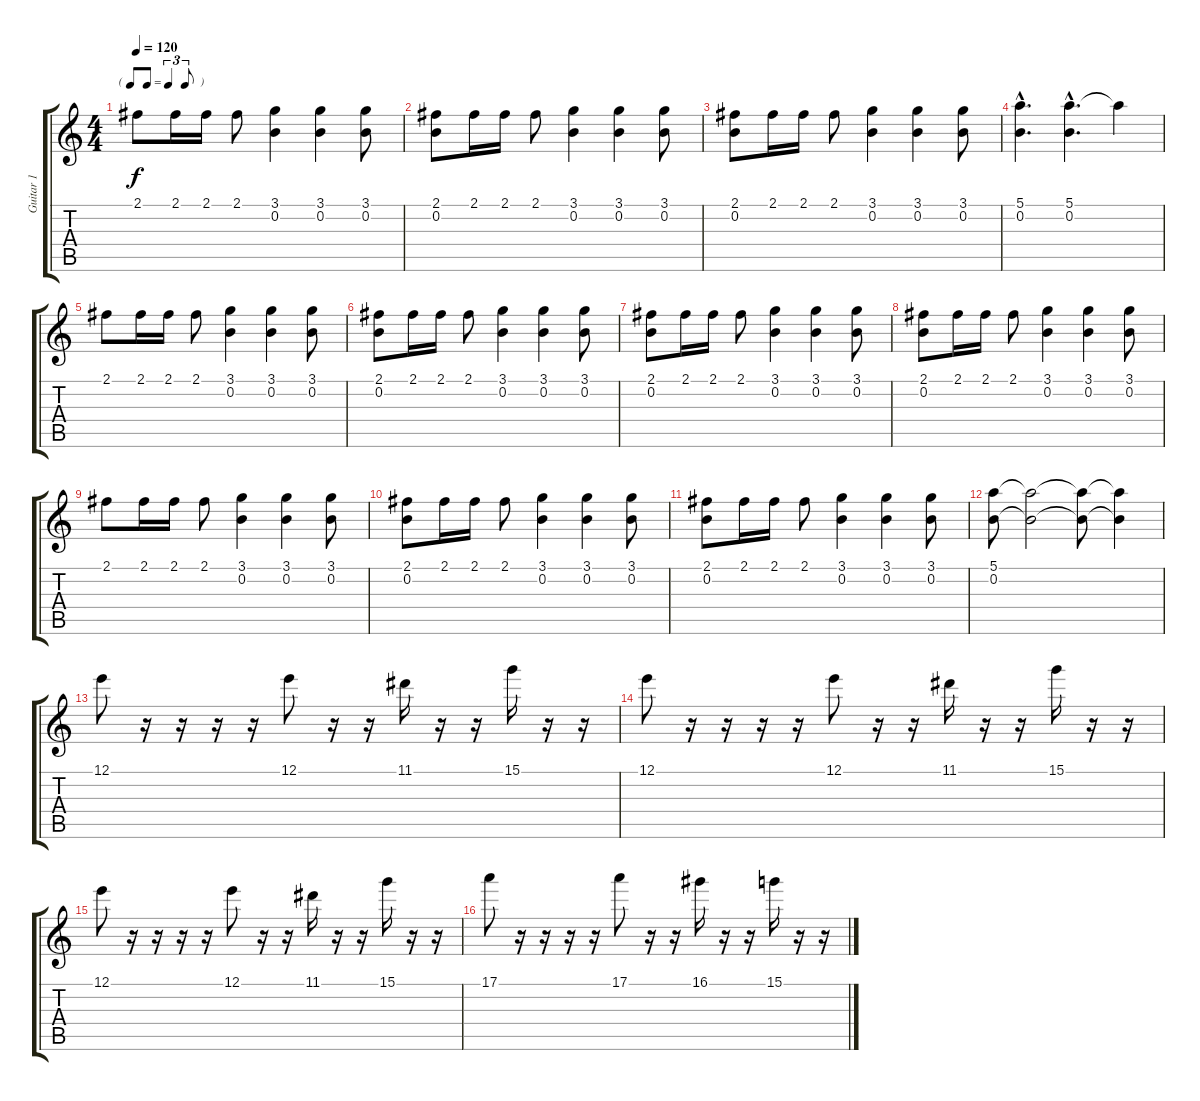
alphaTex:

\track ("Guitar 1" "Guitar 1") {instrument distortionguitar}
\staff {score tabs}
\tuning (E4 B3 G3 D3 A2 E2) {hide}
\ts (4 4)
\tf triplet8th
\tempo 120
\clef g2
\ks c
2.1.8{dy f instrument distortionguitar} 2.1.16 2.1.16 2.1.8 (3.1 0.2).4 (3.1 0.2).4 (3.1 0.2).8 |
(2.1 0.2).8 2.1.16 2.1.16 2.1.8 (3.1 0.2).4 (3.1 0.2).4 (3.1 0.2).8 |
(2.1 0.2).8 2.1.16 2.1.16 2.1.8 (3.1 0.2).4 (3.1 0.2).4 (3.1 0.2).8 |
(5.1{hac} 0.2{hac}).4{d} (5.1{hac} 0.2{hac}).4{d} 5.1{t}.4 |
2.1.8{instrument overdrivenguitar} 2.1.16 2.1.16 2.1.8 (3.1 0.2).4 (3.1 0.2).4 (3.1 0.2).8 |
(2.1 0.2).8 2.1.16 2.1.16 2.1.8 (3.1 0.2).4 (3.1 0.2).4 (3.1 0.2).8 |
(2.1 0.2).8 2.1.16 2.1.16 2.1.8 (3.1 0.2).4 (3.1 0.2).4 (3.1 0.2).8 |
(2.1 0.2).8 2.1.16 2.1.16 2.1.8 (3.1 0.2).4 (3.1 0.2).4 (3.1 0.2).8 |
2.1.8{instrument overdrivenguitar} 2.1.16 2.1.16 2.1.8 (3.1 0.2).4 (3.1 0.2).4 (3.1 0.2).8 |
(2.1 0.2).8 2.1.16 2.1.16 2.1.8 (3.1 0.2).4 (3.1 0.2).4 (3.1 0.2).8 |
(2.1 0.2).8 2.1.16 2.1.16 2.1.8 (3.1 0.2).4 (3.1 0.2).4 (3.1 0.2).8 |
(5.1 0.2).8 (5.1{t} 0.2{t}).2 (5.1{t} 0.2{t}).8 (5.1{t} 0.2{t}).4 |
12.1.8{instrument electricguitarclean} r.16 r.16 r.16 r.16 12.1.8 r.16 r.16 11.1.16 r.16 r.16 15.1.16 r.16 r.16 |
12.1.8 r.16 r.16 r.16 r.16 12.1.8 r.16 r.16 11.1.16 r.16 r.16 15.1.16 r.16 r.16 |
12.1.8 r.16 r.16 r.16 r.16 12.1.8 r.16 r.16 11.1.16 r.16 r.16 15.1.16 r.16 r.16 |
17.1.8 r.16 r.16 r.16 r.16 17.1.8 r.16 r.16 16.1.16 r.16 r.16 15.1.16 r.16 r.16
